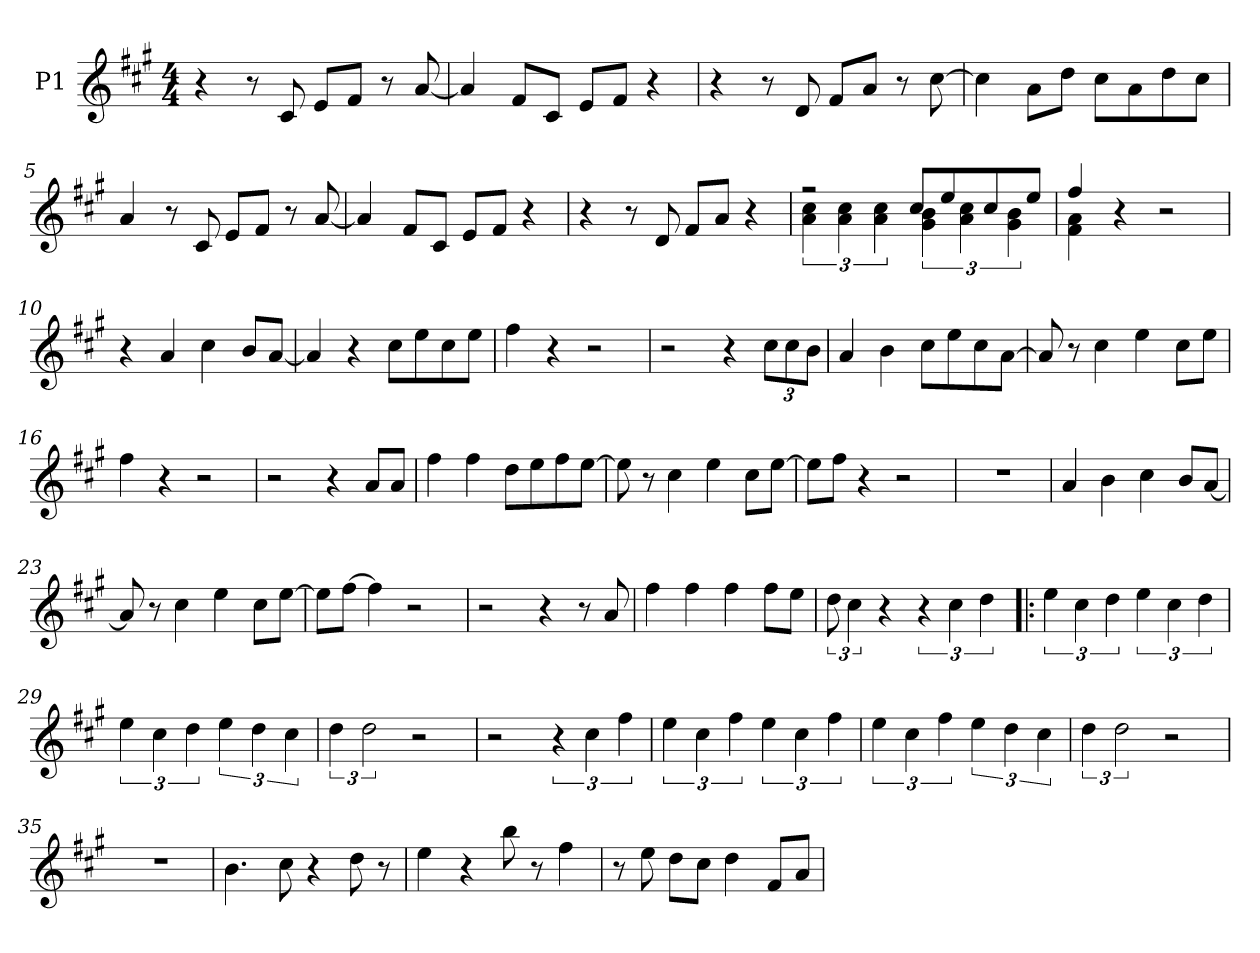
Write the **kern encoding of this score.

**kern
*part1
*staff1
*I"P1
*clefG2
*k[f#c#g#]
*f#:
*M4/4
*MM124
=1
4r
8r
8c#/
8e/L
8f#/J
8r
[<8a/
=2
4a/]
8f#/L
8c#/J
8e/L
8f#/J
4r
=3
4r
8r
8d/
8f#/L
8a/J
8r
[>8cc#\
=4
4cc#\]
8a\L
8dd\J
8cc#\L
8a\
8dd\
8cc#\J
!!LO:LB:g=z
=5
4a/
8r
8c#/
8e/L
8f#/J
8r
[<8a/
=6
4a/]
8f#/L
8c#/J
8e/L
8f#/J
4r
=7
4r
8r
8d/
8f#/L
8a/J
4r
=8
*^
2r	6a\ 6cc#\
.	6a\ 6cc#\
.	6a\ 6cc#\
8cc#/L	6g#\ 6b\
8ee/	.
.	6a\ 6cc#\
8cc#/	.
.	6g#\ 6b\
8ee/J	.
=9	=9
4ff#/	4f#\ 4a\
4r	4ryy
2r	2ryy
*v	*v
!!LO:LB:g=z
=10
4r
4a/
4cc#\
8b/L
[<8a/J
=11
4a/]
4r
8cc#\L
8ee\
8cc#\
8ee\J
=12
4ff#\
4r
2r
=13
2r
4r
*Xbrackettup
12cc#\L
12cc#\
12b\J
=14
4a/
4b\
8cc#\L
8ee\
8cc#\
[>8a\J
!!LO:LB:g=z
=15
8a/]
8r
4cc#\
4ee\
8cc#\L
8ee\J
=16
4ff#\
4r
2r
=17
2r
4r
8a/L
8a/J
=18
4ff#\
4ff#\
8dd\L
8ee\
8ff#\
[>8ee\J
=19
8ee\]
8r
4cc#\
4ee\
8cc#\L
[>8ee\J
!!LO:LB:g=z
=20
8ee\L]
8ff#\J
4r
2r
=21
1r
=22
4a/
4b\
4cc#\
8b/L
[<8a/J
=23
8a/]
8r
4cc#\
4ee\
8cc#\L
[>8ee\J
=24
8ee\L]
[>8ff#\J
4ff#\]
2r
=25
2r
4r
8r
8a/
!!LO:LB:g=z
=26
4ff#\
4ff#\
4ff#\
8ff#\L
8ee\J
=27
*brackettup
12dd\
6cc#\
4r
6r
6cc#\
6dd\
=28!|:
6ee\
6cc#\
6dd\
6ee\
6cc#\
6dd\
=29
6ee\
6cc#\
6dd\
6ee\
6dd\
6cc#\
=30
6dd\
3dd\
2r
!!LO:LB:g=z
=31
2r
6r
6cc#\
6ff#\
=32
6ee\
6cc#\
6ff#\
6ee\
6cc#\
6ff#\
=33
6ee\
6cc#\
6ff#\
6ee\
6dd\
6cc#\
=34
6dd\
3dd\
2r
=35
1r
=36
4.b\
8cc#\
4r
8dd\
8r
!!LO:LB:g=z
=37
4ee\
4r
8bb\
8r
4ff#\
=38
8r
8ee\
8dd\L
8cc#\J
4dd\
8f#/L
8a/J
=
*-
